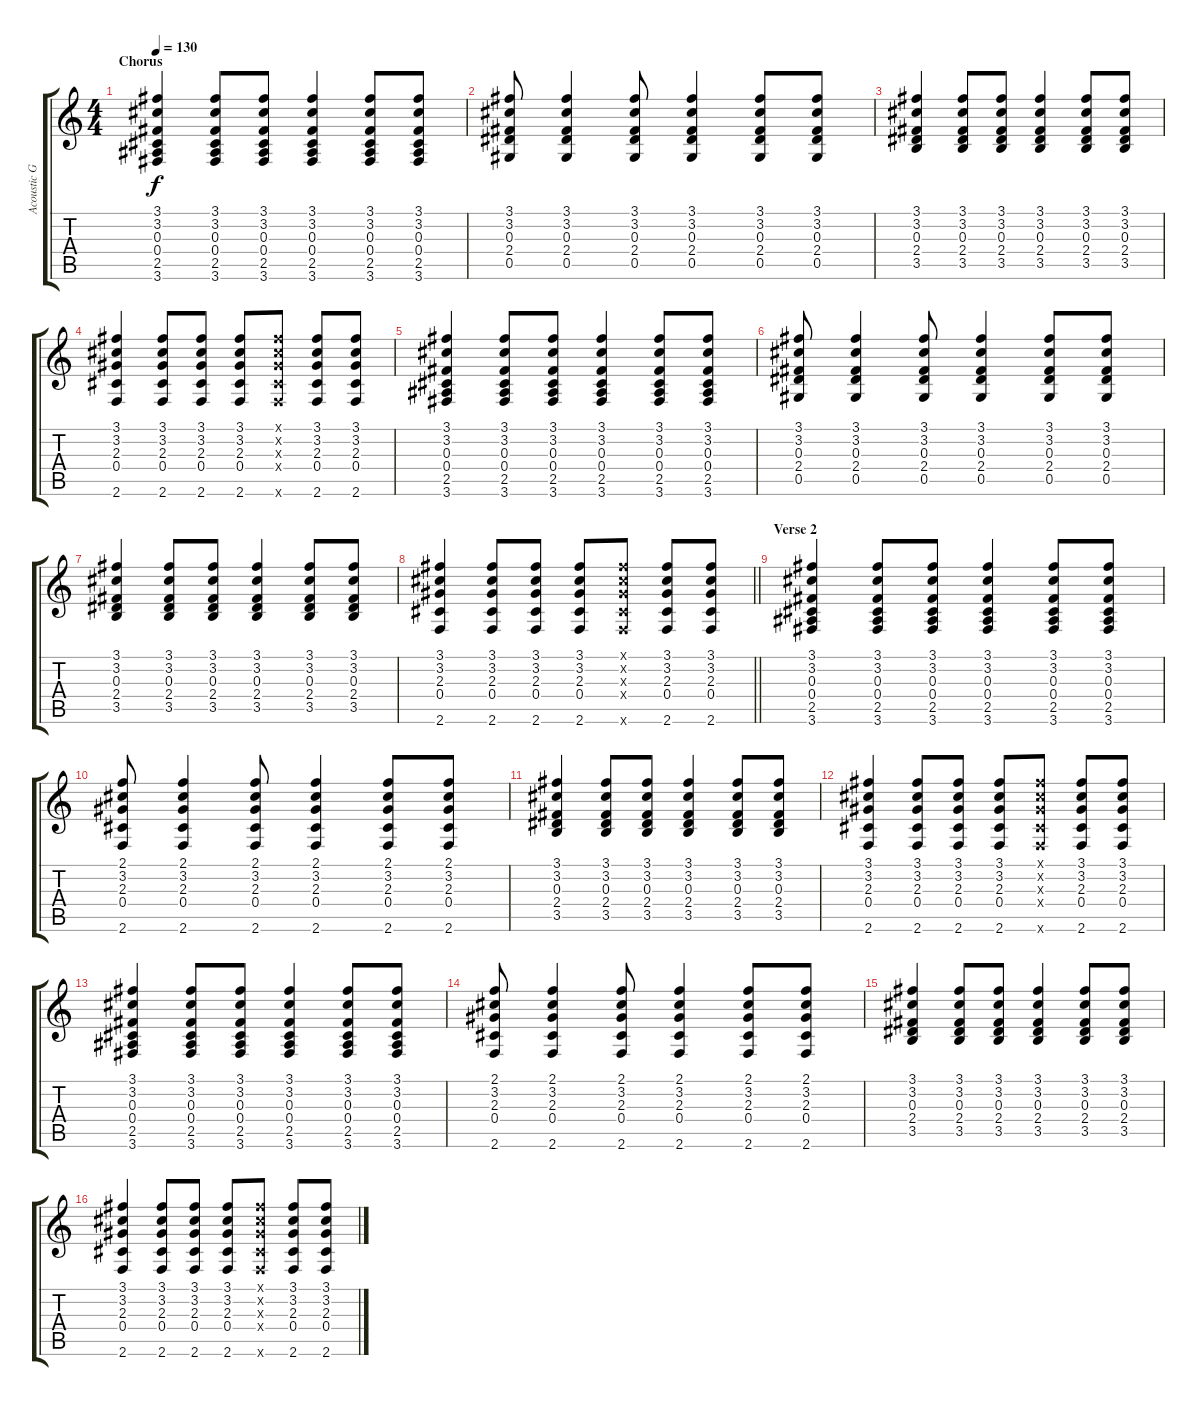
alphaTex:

\track ("Acoustic Guitar" "Acoustic G") {instrument acousticguitarsteel}
\staff {score tabs}
\tuning (Eb4 Bb3 Gb3 Db3 Ab2 Eb2) {hide}
\ts (4 4)
\section ("" "Chorus")
\tempo 130
\clef g2
\ks c
(3.1 3.2 0.3 0.4 2.5 3.6).4{dy f} (3.1 3.2 0.3 0.4 2.5 3.6).8 (3.1 3.2 0.3 0.4 2.5 3.6).8 (3.1 3.2 0.3 0.4 2.5 3.6).4 (3.1 3.2 0.3 0.4 2.5 3.6).8 (3.1 3.2 0.3 0.4 2.5 3.6).8 |
(3.1 3.2 0.3 2.4 0.5).8 (3.1 3.2 0.3 2.4 0.5).4 (3.1 3.2 0.3 2.4 0.5).8 (3.1 3.2 0.3 2.4 0.5).4 (3.1 3.2 0.3 2.4 0.5).8 (3.1 3.2 0.3 2.4 0.5).8 |
(3.1 3.2 0.3 2.4 3.5).4 (3.1 3.2 0.3 2.4 3.5).8 (3.1 3.2 0.3 2.4 3.5).8 (3.1 3.2 0.3 2.4 3.5).4 (3.1 3.2 0.3 2.4 3.5).8 (3.1 3.2 0.3 2.4 3.5).8 |
(3.1 3.2 2.3 0.4 2.6).4 (3.1 3.2 2.3 0.4 2.6).8 (3.1 3.2 2.3 0.4 2.6).8 (3.1 3.2 2.3 0.4 2.6).8 (3.1{x} 3.2{x} 2.3{x} 0.4{x} 2.6{x}).8 (3.1 3.2 2.3 0.4 2.6).8 (3.1 3.2 2.3 0.4 2.6).8 |
(3.1 3.2 0.3 0.4 2.5 3.6).4 (3.1 3.2 0.3 0.4 2.5 3.6).8 (3.1 3.2 0.3 0.4 2.5 3.6).8 (3.1 3.2 0.3 0.4 2.5 3.6).4 (3.1 3.2 0.3 0.4 2.5 3.6).8 (3.1 3.2 0.3 0.4 2.5 3.6).8 |
(3.1 3.2 0.3 2.4 0.5).8 (3.1 3.2 0.3 2.4 0.5).4 (3.1 3.2 0.3 2.4 0.5).8 (3.1 3.2 0.3 2.4 0.5).4 (3.1 3.2 0.3 2.4 0.5).8 (3.1 3.2 0.3 2.4 0.5).8 |
(3.1 3.2 0.3 2.4 3.5).4 (3.1 3.2 0.3 2.4 3.5).8 (3.1 3.2 0.3 2.4 3.5).8 (3.1 3.2 0.3 2.4 3.5).4 (3.1 3.2 0.3 2.4 3.5).8 (3.1 3.2 0.3 2.4 3.5).8 |
\barLineRight lightlight
(3.1 3.2 2.3 0.4 2.6).4 (3.1 3.2 2.3 0.4 2.6).8 (3.1 3.2 2.3 0.4 2.6).8 (3.1 3.2 2.3 0.4 2.6).8 (3.1{x} 3.2{x} 2.3{x} 0.4{x} 2.6{x}).8 (3.1 3.2 2.3 0.4 2.6).8 (3.1 3.2 2.3 0.4 2.6).8 |
\section ("" "Verse 2")
(3.1 3.2 0.3 0.4 2.5 3.6).4 (3.1 3.2 0.3 0.4 2.5 3.6).8 (3.1 3.2 0.3 0.4 2.5 3.6).8 (3.1 3.2 0.3 0.4 2.5 3.6).4 (3.1 3.2 0.3 0.4 2.5 3.6).8 (3.1 3.2 0.3 0.4 2.5 3.6).8 |
(2.1 3.2 2.3 0.4 2.6).8 (2.1 3.2 2.3 0.4 2.6).4 (2.1 3.2 2.3 0.4 2.6).8 (2.1 3.2 2.3 0.4 2.6).4 (2.1 3.2 2.3 0.4 2.6).8 (2.1 3.2 2.3 0.4 2.6).8 |
(3.1 3.2 0.3 2.4 3.5).4 (3.1 3.2 0.3 2.4 3.5).8 (3.1 3.2 0.3 2.4 3.5).8 (3.1 3.2 0.3 2.4 3.5).4 (3.1 3.2 0.3 2.4 3.5).8 (3.1 3.2 0.3 2.4 3.5).8 |
(3.1 3.2 2.3 0.4 2.6).4 (3.1 3.2 2.3 0.4 2.6).8 (3.1 3.2 2.3 0.4 2.6).8 (3.1 3.2 2.3 0.4 2.6).8 (3.1{x} 3.2{x} 2.3{x} 0.4{x} 2.6{x}).8 (3.1 3.2 2.3 0.4 2.6).8 (3.1 3.2 2.3 0.4 2.6).8 |
(3.1 3.2 0.3 0.4 2.5 3.6).4 (3.1 3.2 0.3 0.4 2.5 3.6).8 (3.1 3.2 0.3 0.4 2.5 3.6).8 (3.1 3.2 0.3 0.4 2.5 3.6).4 (3.1 3.2 0.3 0.4 2.5 3.6).8 (3.1 3.2 0.3 0.4 2.5 3.6).8 |
(2.1 3.2 2.3 0.4 2.6).8 (2.1 3.2 2.3 0.4 2.6).4 (2.1 3.2 2.3 0.4 2.6).8 (2.1 3.2 2.3 0.4 2.6).4 (2.1 3.2 2.3 0.4 2.6).8 (2.1 3.2 2.3 0.4 2.6).8 |
(3.1 3.2 0.3 2.4 3.5).4 (3.1 3.2 0.3 2.4 3.5).8 (3.1 3.2 0.3 2.4 3.5).8 (3.1 3.2 0.3 2.4 3.5).4 (3.1 3.2 0.3 2.4 3.5).8 (3.1 3.2 0.3 2.4 3.5).8 |
(3.1 3.2 2.3 0.4 2.6).4 (3.1 3.2 2.3 0.4 2.6).8 (3.1 3.2 2.3 0.4 2.6).8 (3.1 3.2 2.3 0.4 2.6).8 (3.1{x} 3.2{x} 2.3{x} 0.4{x} 2.6{x}).8 (3.1 3.2 2.3 0.4 2.6).8 (3.1 3.2 2.3 0.4 2.6).8
